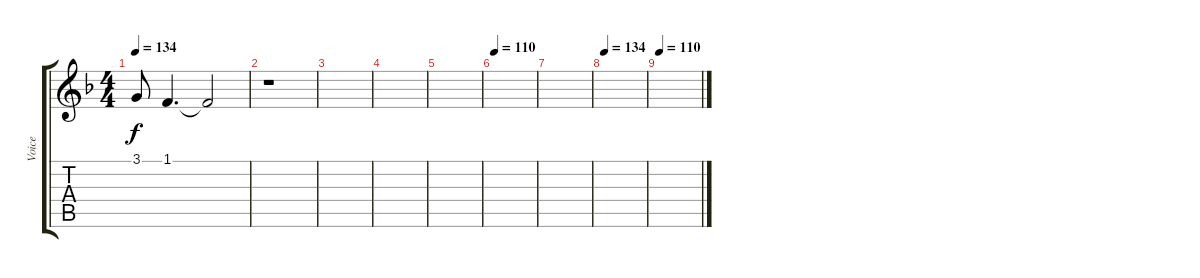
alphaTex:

\track ("Voice" "Voice") {instrument fx5brightness}
\staff {score tabs}
\tuning (E4 B3 G3 D3 A2 E2) {hide}
\ts (4 4)
\tempo 134
\clef g2
\ks f
3.1.8{dy f} 1.1.4{d} 1.1{t}.2 |
r.1 |
|
|
|
\tempo 110
|
|
\tempo 134
|
\tempo 110
